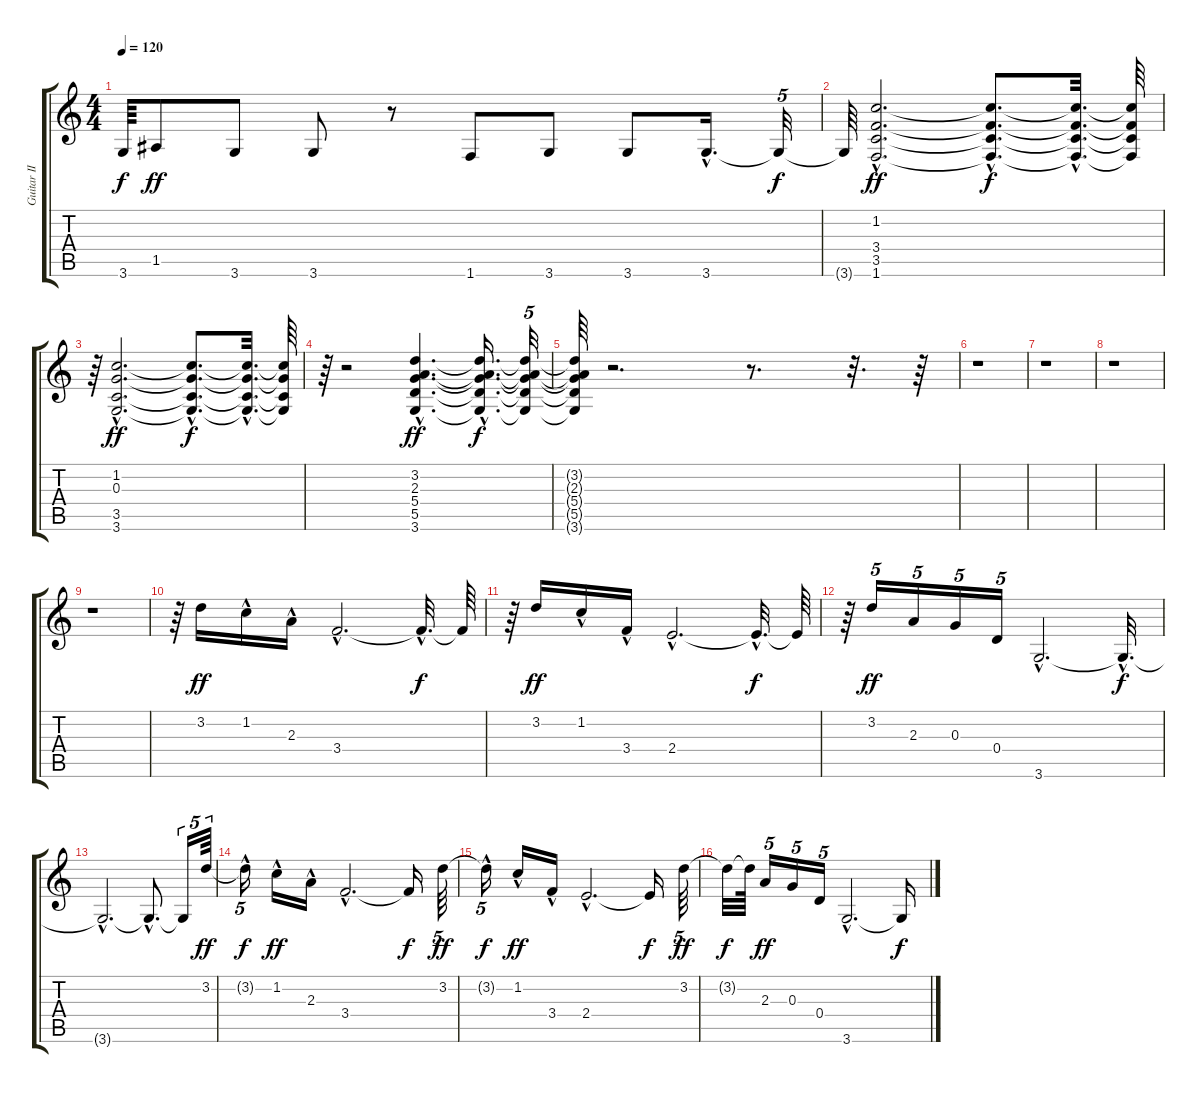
\track ("Guitar II" "Guitar II") {instrument electricguitarjazz}
\staff {score tabs}
\tuning (E4 B3 G3 D3 A2 E2) {hide}
\ts (4 4)
\tempo 120
\clef g2
\ks c
3.6{t}.64{dy f} 1.5.8{dy ff} 3.6.8 3.6.8 r.8 1.6.8 3.6.8 3.6.8 3.6{hac}.16{d} 3.6{t}.32{tu (5 4) dy f} |
3.6{t}.64 (1.2{hac} 3.4{hac} 3.5{hac} 1.6{hac}).2{d dy ff} (1.2{hac t} 3.4{hac t} 3.5{hac t} 1.6{hac t}).8{d dy f} (1.2{hac t} 3.4{hac t} 3.5{hac t} 1.6{hac t}).32{d} (1.2{t} 3.4{t} 3.5{t} 1.6{t}).64 |
r.64 (1.2{hac} 0.3{hac} 3.5{hac} 3.6{hac}).2{d dy ff} (1.2{hac t} 0.3{hac t} 3.5{hac t} 3.6{hac t}).8{d dy f} (1.2{hac t} 0.3{hac t} 3.5{hac t} 3.6{hac t}).32{d} (1.2{t} 0.3{t} 3.5{t} 3.6{t}).64 |
r.64 r.2 (3.2{hac} 2.3{hac} 5.4{hac} 5.5{hac} 3.6{hac}).4{d dy ff} (3.2{hac t} 2.3{hac t} 5.4{hac t} 5.5{hac t} 3.6{hac t}).16{d dy f} (3.2{t} 2.3{t} 5.4{t} 5.5{t} 3.6{t}).32{tu (5 4)} |
(3.2{t} 2.3{t} 5.4{t} 5.5{t} 3.6{t}).64 r.2{d} r.8{d} r.32{d} r.64 |
r.1 |
r.1 |
r.1 |
r.1 |
r.64 3.2.16{dy ff} 1.2{hac}.16 2.3{hac}.16 3.4{hac}.2{d} 3.4{hac t}.32{d dy f} 3.4{t}.64 |
r.64 3.2.16{dy ff} 1.2{hac}.16 3.4{hac}.16 2.4{hac}.2{d} 2.4{hac t}.32{d dy f} 2.4{t}.64 |
r.64 3.2.16{tu (5 4) dy ff} 2.3.16{tu (5 4)} 0.3.16{tu (5 4)} 0.4.16{tu (5 4)} 3.6{hac}.2{d} 3.6{hac t}.32{d dy f} |
3.6{hac t}.2{d} 3.6{hac t}.8{d} 3.6{t}.16{tu (5 4)} 3.2.64{tu (5 4) dy ff} |
3.2{hac t}.16{tu (5 4) dy f} 1.2{hac}.16{dy ff} 2.3{hac}.16 3.4{hac}.2{d} 3.4{t}.16{dy f} 3.2.64{tu (5 4) dy ff} |
3.2{hac t}.16{tu (5 4) dy f} 1.2{hac}.16{dy ff} 3.4{hac}.16 2.4{hac}.2{d} 2.4{t}.16{dy f} 3.2.64{tu (5 4) dy ff} |
3.2{t}.32{dy f} 3.2{t}.64 2.3.16{tu (5 4) dy ff} 0.3.16{tu (5 4)} 0.4.16{tu (5 4)} 3.6{hac}.2{d} 3.6{t}.16{dy f}
